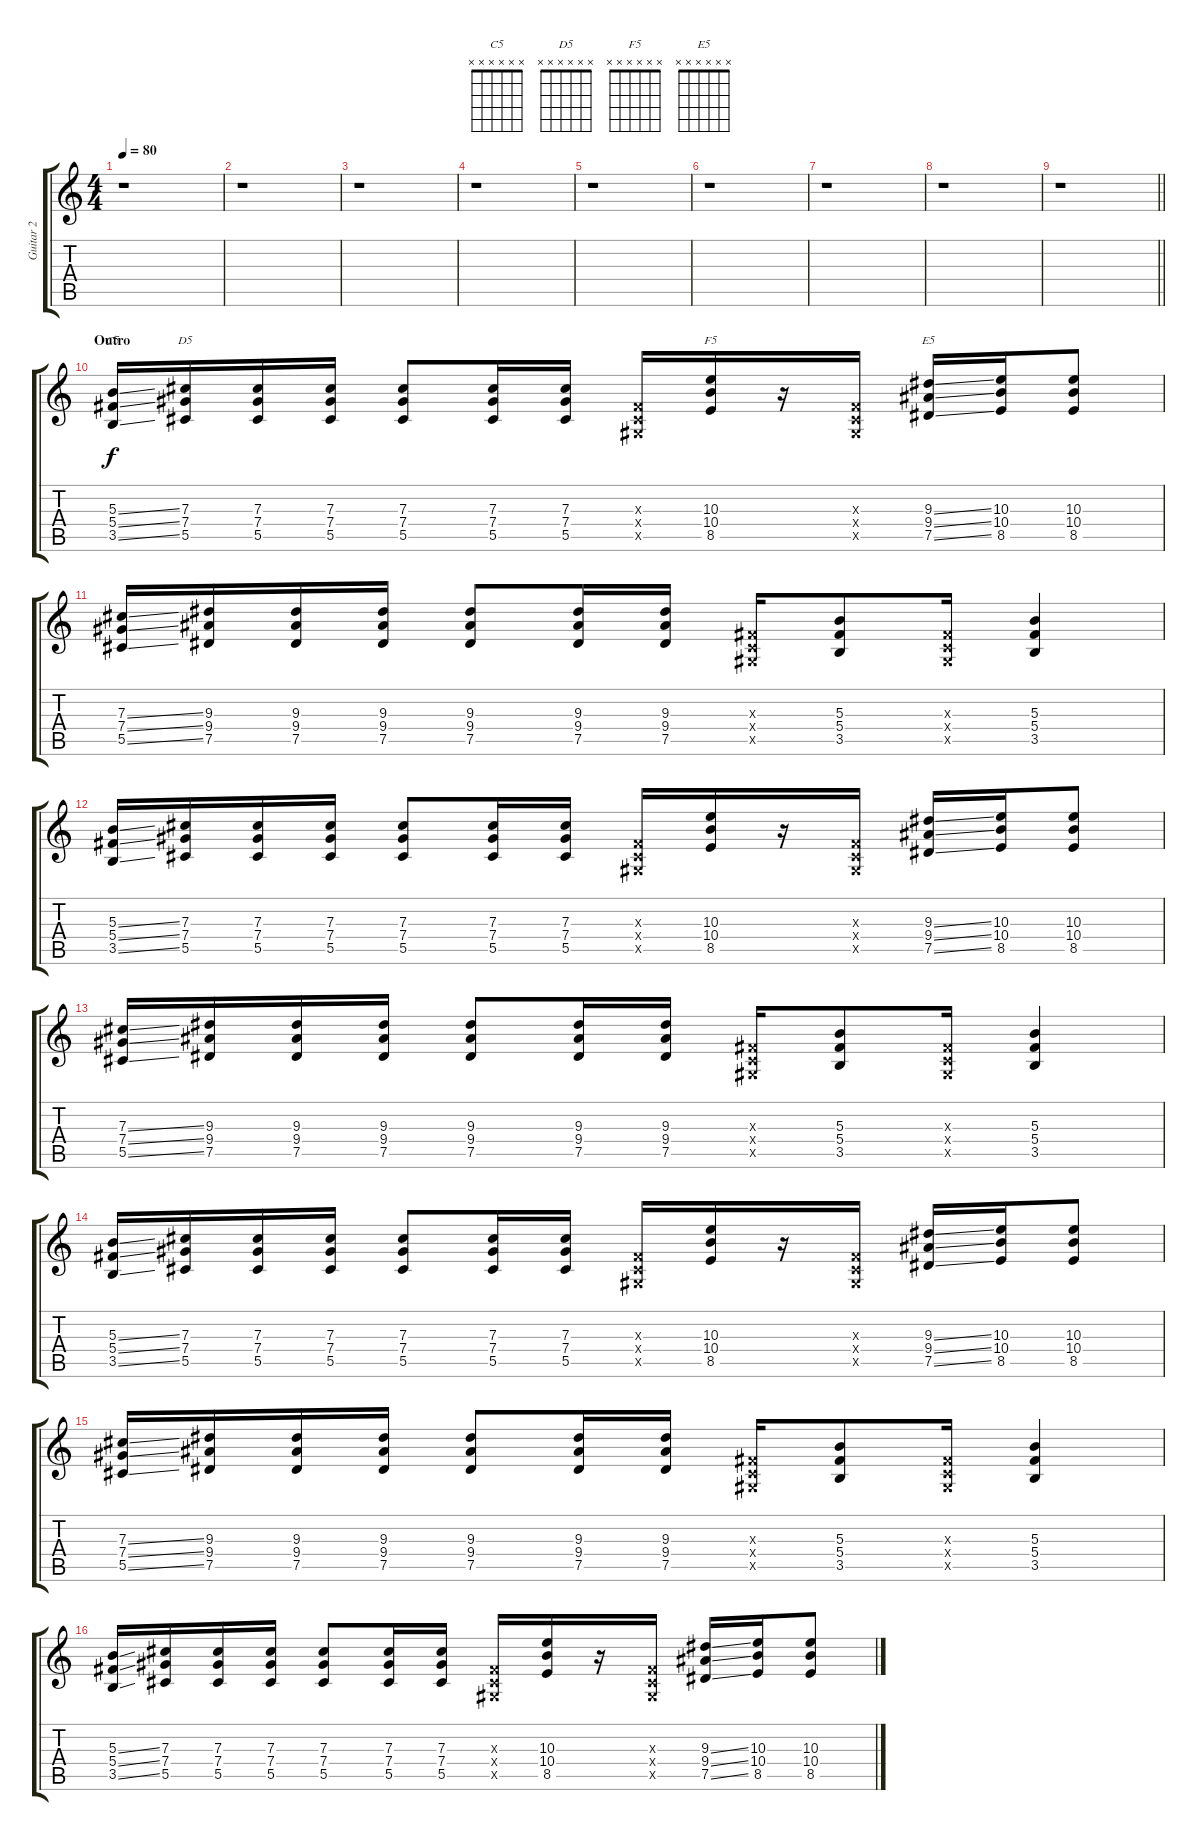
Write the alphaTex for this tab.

\track ("Guitar 2" "Guitar 2") {instrument overdrivenguitar}
\staff {score tabs}
\tuning (Eb4 Bb3 Gb3 Db3 Ab2 Eb2) {hide}
\chord ("C5" x x x x x x)
\chord ("D5" x x x x x x)
\chord ("F5" x x x x x x)
\chord ("E5" x x x x x x)
\ts (4 4)
\tempo 80
\clef g2
\ks c
r.1{dy f} |
r.1 |
r.1 |
r.1 |
r.1 |
r.1 |
r.1 |
r.1 |
\barLineRight lightlight
r.1 |
\section ("" "Outro")
(5.3{ss} 5.4{ss} 3.5{ss}).16{ch "C5"} (7.3 7.4 5.5).16{ch "D5"} (7.3 7.4 5.5).16 (7.3 7.4 5.5).16 (7.3 7.4 5.5).8 (7.3 7.4 5.5).16 (7.3 7.4 5.5).16 (0.3{x} 0.4{x} 0.5{x}).16 (10.3 10.4 8.5).16{ch "F5"} r.16 (0.3{x} 0.4{x} 0.5{x}).16 (9.3{ss} 9.4{ss} 7.5{ss}).16{ch "E5"} (10.3 10.4 8.5).16 (10.3 10.4 8.5).8 |
(7.3{ss} 7.4{ss} 5.5{ss}).16 (9.3 9.4 7.5).16 (9.3 9.4 7.5).16 (9.3 9.4 7.5).16 (9.3 9.4 7.5).8 (9.3 9.4 7.5).16 (9.3 9.4 7.5).16 (0.3{x} 0.4{x} 0.5{x}).16 (5.3 5.4 3.5).8 (0.3{x} 0.4{x} 0.5{x}).16 (5.3 5.4 3.5).4 |
(5.3{ss} 5.4{ss} 3.5{ss}).16 (7.3 7.4 5.5).16 (7.3 7.4 5.5).16 (7.3 7.4 5.5).16 (7.3 7.4 5.5).8 (7.3 7.4 5.5).16 (7.3 7.4 5.5).16 (0.3{x} 0.4{x} 0.5{x}).16 (10.3 10.4 8.5).16 r.16 (0.3{x} 0.4{x} 0.5{x}).16 (9.3{ss} 9.4{ss} 7.5{ss}).16 (10.3 10.4 8.5).16 (10.3 10.4 8.5).8 |
(7.3{ss} 7.4{ss} 5.5{ss}).16 (9.3 9.4 7.5).16 (9.3 9.4 7.5).16 (9.3 9.4 7.5).16 (9.3 9.4 7.5).8 (9.3 9.4 7.5).16 (9.3 9.4 7.5).16 (0.3{x} 0.4{x} 0.5{x}).16 (5.3 5.4 3.5).8 (0.3{x} 0.4{x} 0.5{x}).16 (5.3 5.4 3.5).4 |
(5.3{ss} 5.4{ss} 3.5{ss}).16 (7.3 7.4 5.5).16 (7.3 7.4 5.5).16 (7.3 7.4 5.5).16 (7.3 7.4 5.5).8 (7.3 7.4 5.5).16 (7.3 7.4 5.5).16 (0.3{x} 0.4{x} 0.5{x}).16 (10.3 10.4 8.5).16 r.16 (0.3{x} 0.4{x} 0.5{x}).16 (9.3{ss} 9.4{ss} 7.5{ss}).16 (10.3 10.4 8.5).16 (10.3 10.4 8.5).8 |
(7.3{ss} 7.4{ss} 5.5{ss}).16 (9.3 9.4 7.5).16 (9.3 9.4 7.5).16 (9.3 9.4 7.5).16 (9.3 9.4 7.5).8 (9.3 9.4 7.5).16 (9.3 9.4 7.5).16 (0.3{x} 0.4{x} 0.5{x}).16 (5.3 5.4 3.5).8 (0.3{x} 0.4{x} 0.5{x}).16 (5.3 5.4 3.5).4 |
(5.3{ss} 5.4{ss} 3.5{ss}).16 (7.3 7.4 5.5).16 (7.3 7.4 5.5).16 (7.3 7.4 5.5).16 (7.3 7.4 5.5).8 (7.3 7.4 5.5).16 (7.3 7.4 5.5).16 (0.3{x} 0.4{x} 0.5{x}).16 (10.3 10.4 8.5).16 r.16 (0.3{x} 0.4{x} 0.5{x}).16 (9.3{ss} 9.4{ss} 7.5{ss}).16 (10.3 10.4 8.5).16 (10.3 10.4 8.5).8
